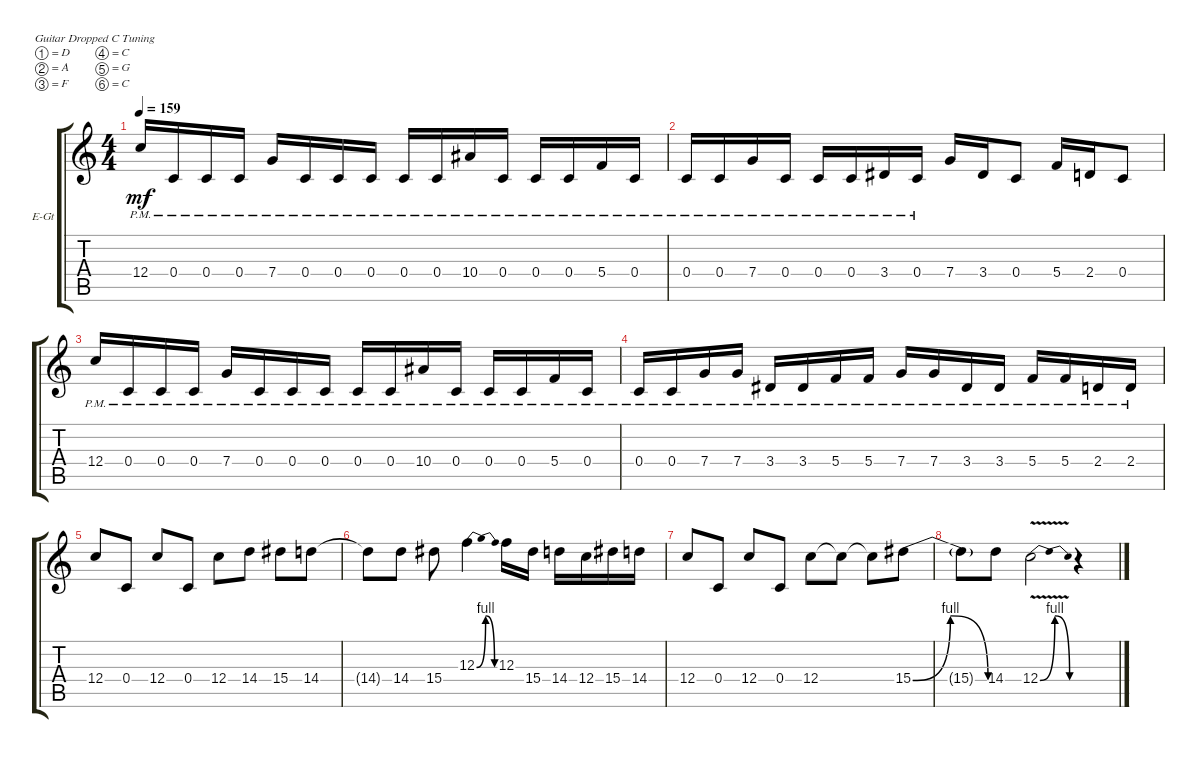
\defaultSystemsLayout 4
\bracketExtendMode groupsimilarinstruments
\firstSystemTrackNameOrientation horizontal
\otherSystemsTrackNameOrientation horizontal
\track ("Electric Guitar" "E-Gt") {instrument distortionguitar}
\staff {score tabs}
\tuning (D4 A3 F3 C3 G2 C2)
\ts (4 4)
\tempo 159
\clef g2
\ks c
12.4{pm}.16{dy mf} 0.4{pm}.16 0.4{pm}.16 0.4{pm}.16 7.4{pm}.16 0.4{pm}.16 0.4{pm}.16 0.4{pm}.16 0.4{pm}.16 0.4{pm}.16 10.4{pm}.16 0.4{pm}.16 0.4{pm}.16 0.4{pm}.16 5.4{pm}.16 0.4{pm}.16 |
0.4{pm}.16 0.4{pm}.16 7.4{pm}.16 0.4{pm}.16 0.4{pm}.16 0.4{pm}.16 3.4{pm}.16 0.4{pm}.16 7.4.16 3.4.16 0.4.8 5.4.16 2.4.16 0.4.8 |
12.4{pm}.16 0.4{pm}.16 0.4{pm}.16 0.4{pm}.16 7.4{pm}.16 0.4{pm}.16 0.4{pm}.16 0.4{pm}.16 0.4{pm}.16 0.4{pm}.16 10.4{pm}.16 0.4{pm}.16 0.4{pm}.16 0.4{pm}.16 5.4{pm}.16 0.4{pm}.16 |
0.4{pm}.16 0.4{pm}.16 7.4{pm}.16 7.4{pm}.16 3.4{pm}.16 3.4{pm}.16 5.4{pm}.16 5.4{pm}.16 7.4{pm}.16 7.4{pm}.16 3.4{pm}.16 3.4{pm}.16 5.4{pm}.16 5.4{pm}.16 2.4{pm}.16 2.4{pm}.16 |
12.4.8 0.4.8 12.4.8 0.4.8 12.4.8 14.4.8 15.4.8 14.4.8 |
14.4{t}.8 14.4.8 15.4.8 12.3{be (bendrelease 0 0 0.6 4 6.6 4 30 0)}.4 12.3.16 15.4.16 14.4.16 12.4.16 15.4.16 14.4.16 |
12.4.8 0.4.8 12.4.8 0.4.8 12.4.8 12.4{t}.8 12.4{t}.8 15.4{be (bendrelease 0 0 0.6 4 12.6 4 30 0)}.8 |
15.4{t}.8 14.4.8 12.4{be (bendrelease 0 0 0.6 4 3.5999999999999996 4 12.6 0) v}.2 r.4
